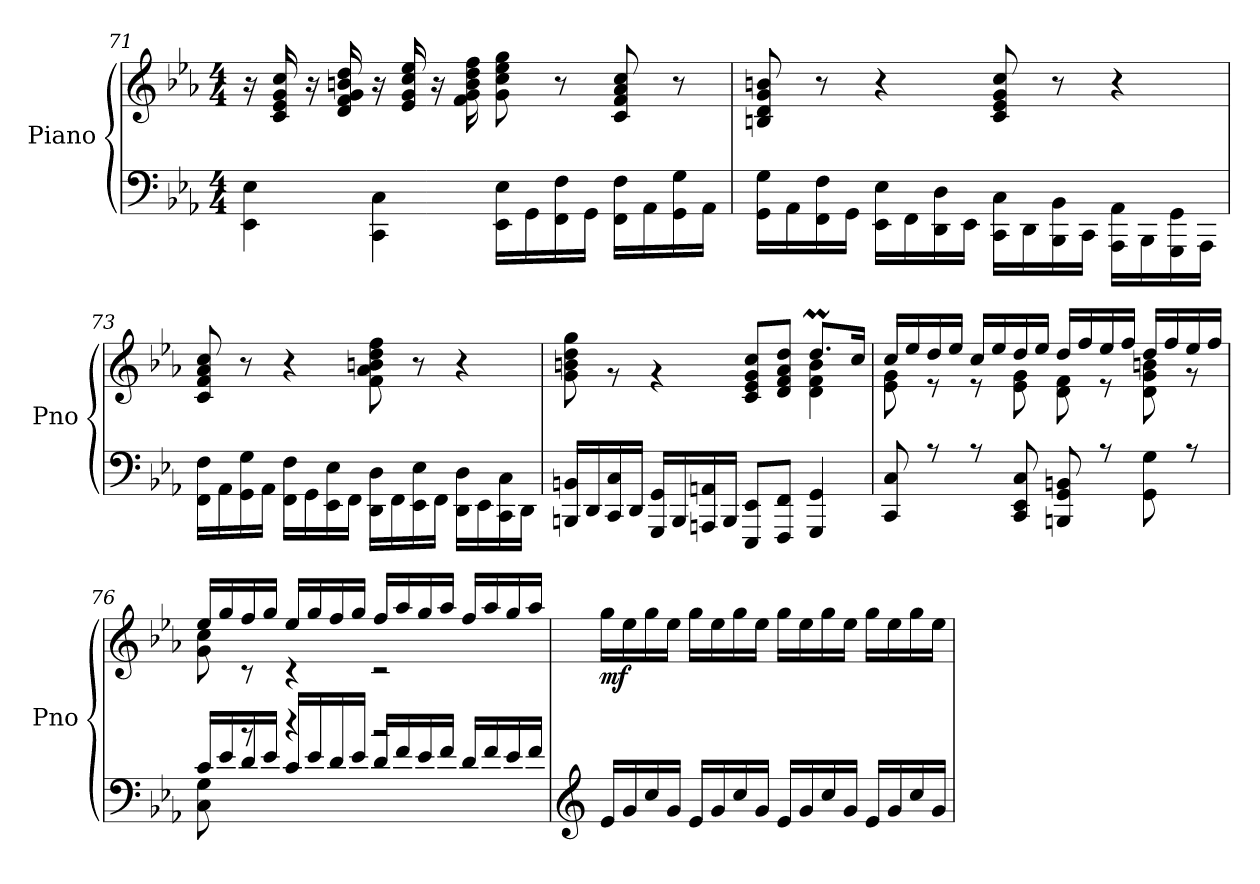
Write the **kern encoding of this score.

**kern	**kern	**dynam
*part1	*part1	*part1
*staff2	*staff1	*staff1/2
*I"Piano	*	*
*I'Pno	*	*
!!LO:LB:g=z
*clefF4	*clefG2	*
*k[b-e-a-]	*k[b-e-a-]	*
*M4/4	*M4/4	*
=71	=71	=71
4EE-\ 4E-\	16r	.
.	16c/ 16e-/ 16g/ 16cc/	.
.	16r	.
.	16d/ 16f/ 16g/ 16bn/ 16dd/	.
4CC\ 4C\	16r	.
.	16e-/ 16g/ 16cc/ 16ee-/	.
.	16r	.
.	16f\ 16g\ 16b\ 16dd\ 16ff\	.
16EE-\ 16E-\LL	8g\ 8cc\ 8ee-\ 8gg\	.
16GG\	.	.
16FF\ 16F\	8r	.
16GG\JJ	.	.
16FF\ 16F\LL	8c/ 8f/ 8a-/ 8cc/	.
16AA-\	.	.
16GG\ 16G\	8r	.
16AA-\JJ	.	.
=72	=72	=72
16GG\ 16G\LL	8Bn/ 8d/ 8g/ 8bn/	.
16AA-\	.	.
16FF\ 16F\	8r	.
16GG\JJ	.	.
16EE-\ 16E-\LL	4r	.
16FF\	.	.
16DD\ 16D\	.	.
16EE-\JJ	.	.
16CC\ 16C\LL	8c/ 8e-/ 8g/ 8cc/	.
16DD\	.	.
16BBB-\ 16BB-\	8r	.
16CC\JJ	.	.
16AAA-\ 16AA-\LL	4r	.
16BBB-\	.	.
16GGG\ 16GG\	.	.
16AAA-\JJ	.	.
!!LO:LB:g=z
=73	=73	=73
16FF\ 16F\LL	8c/ 8f/ 8a-/ 8cc/	.
16AA-\	.	.
16GG\ 16G\	8r	.
16AA-\JJ	.	.
16FF\ 16F\LL	4r	.
16GG\	.	.
16EE-\ 16E-\	.	.
16FF\JJ	.	.
16DD\ 16D\LL	8f\ 8a-\ 8bn\ 8dd\ 8ff\	.
16FF\	.	.
16EE-\ 16E-\	8r	.
16FF\JJ	.	.
16DD\ 16D\LL	4r	.
16EE-\	.	.
16CC\ 16C\	.	.
16DD\JJ	.	.
=74	=74	=74
*	*^	*
16BBBn/ 16BBn/LL	8g\ 8bn\ 8dd\ 8gg\	2ryy	.
16DD/	.	.	.
16CC/ 16C/	8rg	.	.
16DD/JJ	.	.	.
16GGG/ 16GG/LL	4rg	.	.
16BBB/	.	.	.
16AAAn/ 16AAn/	.	.	.
16BBB/JJ	.	.	.
!	!	!	!LO:DY:b
8EEE-/ 8EE-/L	8c/ 8e-/ 8g/ 8cc/L	4reeeyy	other-dynamics
8FFF/ 8FF/J	8d/ 8f/ 8a-/ 8dd/J	.	.
4GGG/ 4GG/	8.ddm/L	4d\ 4f\ 4b\	.
.	16cc/Jk	.	.
!!LO:PB:g=z	!!
=75	=75	=75	=75
*^	*	*	*
8ryy	8CC/ 8C/	16cc/LL	8e-\ 8g\	.
.	.	16ee-/	.	.
8ryy	8rA	16dd/	8r	.
.	.	16ee-/JJ	.	.
8ryy	8rA	16cc/LL	8r	.
.	.	16ee-/	.	.
8ryy	8CC/ 8EE-/ 8C/	16dd/	8e-\ 8g\	.
.	.	16ee-/JJ	.	.
8ryy	8BBBn/ 8GG/ 8BBn/	16dd/LL	8d\ 8f\	.
.	.	16ff/	.	.
8ryy	8rA	16ee-/	8r	.
.	.	16ff/JJ	.	.
8ryy	8GG\ 8G\	16dd/LL	8d\ 8g\ 8bn\	.
.	.	16ff/	.	.
8ryy	8rA	16ee-/	8r	.
.	.	16ff/JJ	.	.
=76	=76	=76	=76	=76
*	*^	*	*	*
8ryy	8C\ 8G\	16c/LL	16ee-/LL	8g\ 8cc\	.
.	.	16e-/	16gg/	.	.
8r	8ryy	16d/	16ff/	8rc	.
.	.	16e-/JJ	16gg/JJ	.	.
4r	4ryy	16c/LL	16ee-/LL	4rc	.
.	.	16e-/	16gg/	.	.
.	.	16d/	16ff/	.	.
.	.	16e-/JJ	16gg/JJ	.	.
2r	2ryy	16d/LL	16ff/LL	2rc	.
.	.	16f/	16aa-/	.	.
.	.	16e-/	16gg/	.	.
.	.	16f/JJ	16aa-/JJ	.	.
.	.	16d/LL	16ff/LL	.	.
.	.	16f/	16aa-/	.	.
.	.	16e-/	16gg/	.	.
.	.	16f/JJ	16aa-/JJ	.	.
*v	*v	*v	*	*	*
*	*v	*v	*
=77	=77	=77
*clefG2	*	*
*^	*	*
*	*^	*	*
!	!	!	!	!LO:DY:b
*v	*v	*v	*	*
16e-/LL	16gg\LL	mf
16g/	16ee-\	.
16cc/	16gg\	.
16g/JJ	16ee-\JJ	.
16e-/LL	16gg\LL	.
16g/	16ee-\	.
16cc/	16gg\	.
16g/JJ	16ee-\JJ	.
!	!	!LO:DY:a=2
!	!	!LO:DY:n=1:b
16e-/LL	16gg\LL	p other-dynamics
16g/	16ee-\	.
16cc/	16gg\	.
16g/JJ	16ee-\JJ	.
16e-/LL	16gg\LL	.
16g/	16ee-\	.
16cc/	16gg\	.
16g/JJ	16ee-\JJ	.
=	=	=
*-	*-	*-
